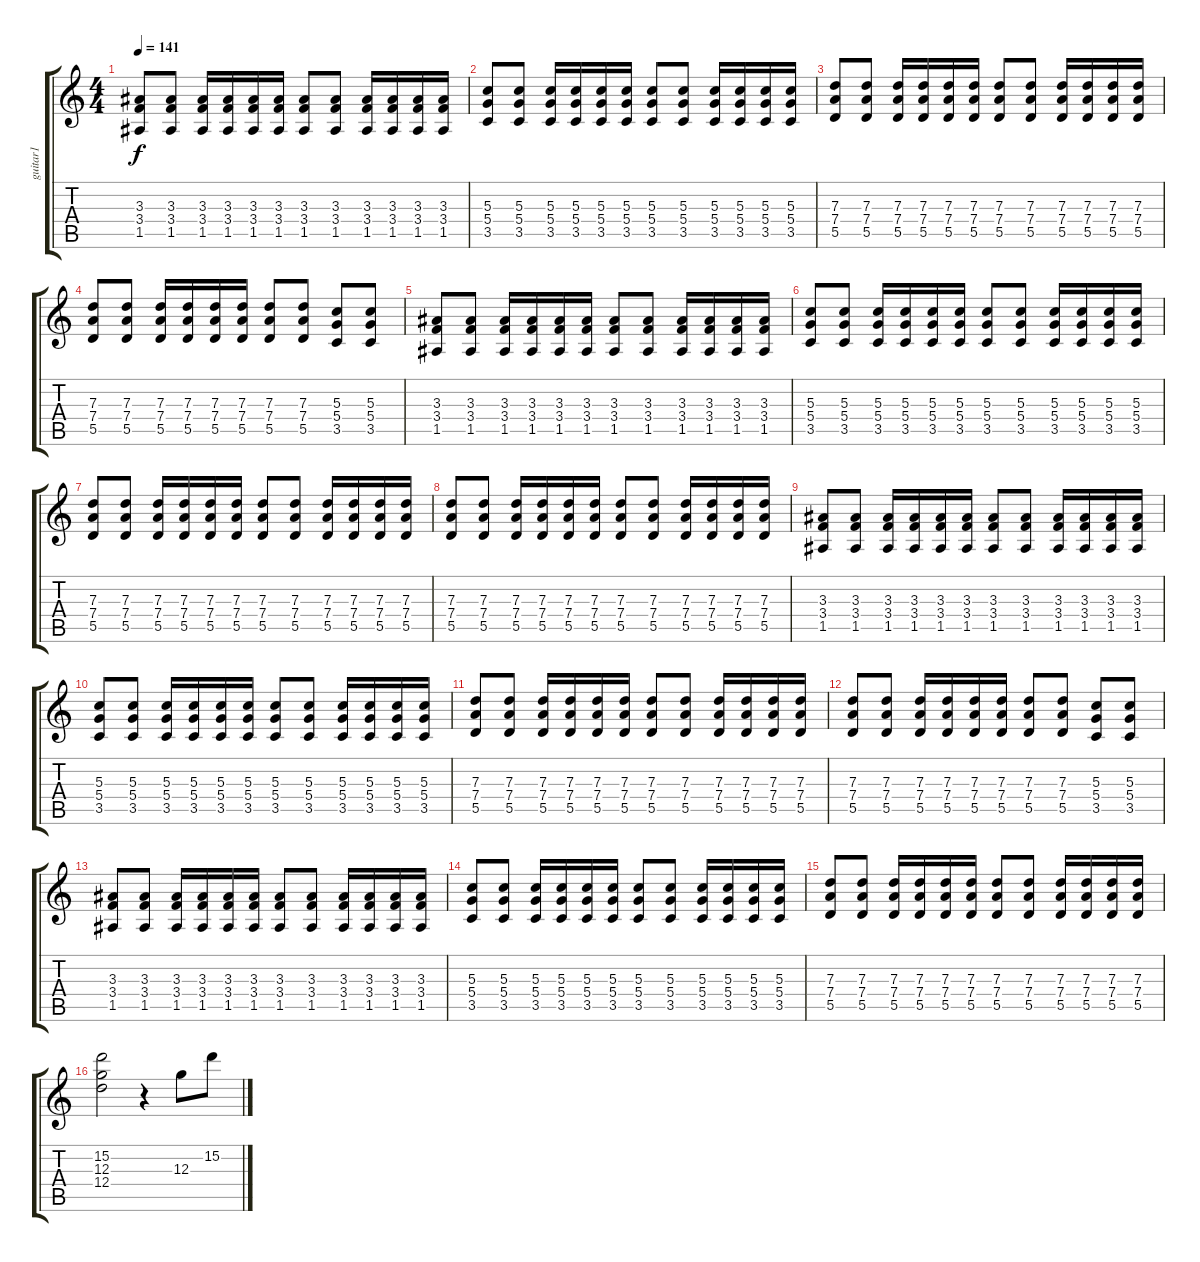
\track ("guitar1" "guitar1") {instrument acousticguitarsteel}
\staff {score tabs}
\tuning (E4 B3 G3 D3 A2 E2) {hide}
\ts (4 4)
\tempo 141
\clef g2
\ks c
(3.3 3.4 1.5).8{dy f} (3.3 3.4 1.5).8 (3.3 3.4 1.5).16 (3.3 3.4 1.5).16 (3.3 3.4 1.5).16 (3.3 3.4 1.5).16 (3.3 3.4 1.5).8 (3.3 3.4 1.5).8 (3.3 3.4 1.5).16 (3.3 3.4 1.5).16 (3.3 3.4 1.5).16 (3.3 3.4 1.5).16 |
(5.3 5.4 3.5).8 (5.3 5.4 3.5).8 (5.3 5.4 3.5).16 (5.3 5.4 3.5).16 (5.3 5.4 3.5).16 (5.3 5.4 3.5).16 (5.3 5.4 3.5).8 (5.3 5.4 3.5).8 (5.3 5.4 3.5).16 (5.3 5.4 3.5).16 (5.3 5.4 3.5).16 (5.3 5.4 3.5).16 |
(7.3 7.4 5.5).8 (7.3 7.4 5.5).8 (7.3 7.4 5.5).16 (7.3 7.4 5.5).16 (7.3 7.4 5.5).16 (7.3 7.4 5.5).16 (7.3 7.4 5.5).8 (7.3 7.4 5.5).8 (7.3 7.4 5.5).16 (7.3 7.4 5.5).16 (7.3 7.4 5.5).16 (7.3 7.4 5.5).16 |
(7.3 7.4 5.5).8 (7.3 7.4 5.5).8 (7.3 7.4 5.5).16 (7.3 7.4 5.5).16 (7.3 7.4 5.5).16 (7.3 7.4 5.5).16 (7.3 7.4 5.5).8 (7.3 7.4 5.5).8 (5.3 5.4 3.5).8 (5.3 5.4 3.5).8 |
(3.3 3.4 1.5).8 (3.3 3.4 1.5).8 (3.3 3.4 1.5).16 (3.3 3.4 1.5).16 (3.3 3.4 1.5).16 (3.3 3.4 1.5).16 (3.3 3.4 1.5).8 (3.3 3.4 1.5).8 (3.3 3.4 1.5).16 (3.3 3.4 1.5).16 (3.3 3.4 1.5).16 (3.3 3.4 1.5).16 |
(5.3 5.4 3.5).8 (5.3 5.4 3.5).8 (5.3 5.4 3.5).16 (5.3 5.4 3.5).16 (5.3 5.4 3.5).16 (5.3 5.4 3.5).16 (5.3 5.4 3.5).8 (5.3 5.4 3.5).8 (5.3 5.4 3.5).16 (5.3 5.4 3.5).16 (5.3 5.4 3.5).16 (5.3 5.4 3.5).16 |
(7.3 7.4 5.5).8 (7.3 7.4 5.5).8 (7.3 7.4 5.5).16 (7.3 7.4 5.5).16 (7.3 7.4 5.5).16 (7.3 7.4 5.5).16 (7.3 7.4 5.5).8 (7.3 7.4 5.5).8 (7.3 7.4 5.5).16 (7.3 7.4 5.5).16 (7.3 7.4 5.5).16 (7.3 7.4 5.5).16 |
(7.3 7.4 5.5).8 (7.3 7.4 5.5).8 (7.3 7.4 5.5).16 (7.3 7.4 5.5).16 (7.3 7.4 5.5).16 (7.3 7.4 5.5).16 (7.3 7.4 5.5).8 (7.3 7.4 5.5).8 (7.3 7.4 5.5).16 (7.3 7.4 5.5).16 (7.3 7.4 5.5).16 (7.3 7.4 5.5).16 |
(3.3 3.4 1.5).8 (3.3 3.4 1.5).8 (3.3 3.4 1.5).16 (3.3 3.4 1.5).16 (3.3 3.4 1.5).16 (3.3 3.4 1.5).16 (3.3 3.4 1.5).8 (3.3 3.4 1.5).8 (3.3 3.4 1.5).16 (3.3 3.4 1.5).16 (3.3 3.4 1.5).16 (3.3 3.4 1.5).16 |
(5.3 5.4 3.5).8 (5.3 5.4 3.5).8 (5.3 5.4 3.5).16 (5.3 5.4 3.5).16 (5.3 5.4 3.5).16 (5.3 5.4 3.5).16 (5.3 5.4 3.5).8 (5.3 5.4 3.5).8 (5.3 5.4 3.5).16 (5.3 5.4 3.5).16 (5.3 5.4 3.5).16 (5.3 5.4 3.5).16 |
(7.3 7.4 5.5).8 (7.3 7.4 5.5).8 (7.3 7.4 5.5).16 (7.3 7.4 5.5).16 (7.3 7.4 5.5).16 (7.3 7.4 5.5).16 (7.3 7.4 5.5).8 (7.3 7.4 5.5).8 (7.3 7.4 5.5).16 (7.3 7.4 5.5).16 (7.3 7.4 5.5).16 (7.3 7.4 5.5).16 |
(7.3 7.4 5.5).8 (7.3 7.4 5.5).8 (7.3 7.4 5.5).16 (7.3 7.4 5.5).16 (7.3 7.4 5.5).16 (7.3 7.4 5.5).16 (7.3 7.4 5.5).8 (7.3 7.4 5.5).8 (5.3 5.4 3.5).8 (5.3 5.4 3.5).8 |
(3.3 3.4 1.5).8 (3.3 3.4 1.5).8 (3.3 3.4 1.5).16 (3.3 3.4 1.5).16 (3.3 3.4 1.5).16 (3.3 3.4 1.5).16 (3.3 3.4 1.5).8 (3.3 3.4 1.5).8 (3.3 3.4 1.5).16 (3.3 3.4 1.5).16 (3.3 3.4 1.5).16 (3.3 3.4 1.5).16 |
(5.3 5.4 3.5).8 (5.3 5.4 3.5).8 (5.3 5.4 3.5).16 (5.3 5.4 3.5).16 (5.3 5.4 3.5).16 (5.3 5.4 3.5).16 (5.3 5.4 3.5).8 (5.3 5.4 3.5).8 (5.3 5.4 3.5).16 (5.3 5.4 3.5).16 (5.3 5.4 3.5).16 (5.3 5.4 3.5).16 |
(7.3 7.4 5.5).8 (7.3 7.4 5.5).8 (7.3 7.4 5.5).16 (7.3 7.4 5.5).16 (7.3 7.4 5.5).16 (7.3 7.4 5.5).16 (7.3 7.4 5.5).8 (7.3 7.4 5.5).8 (7.3 7.4 5.5).16 (7.3 7.4 5.5).16 (7.3 7.4 5.5).16 (7.3 7.4 5.5).16 |
(15.2 12.3 12.4).2 r.4 12.3.8 15.2.8
